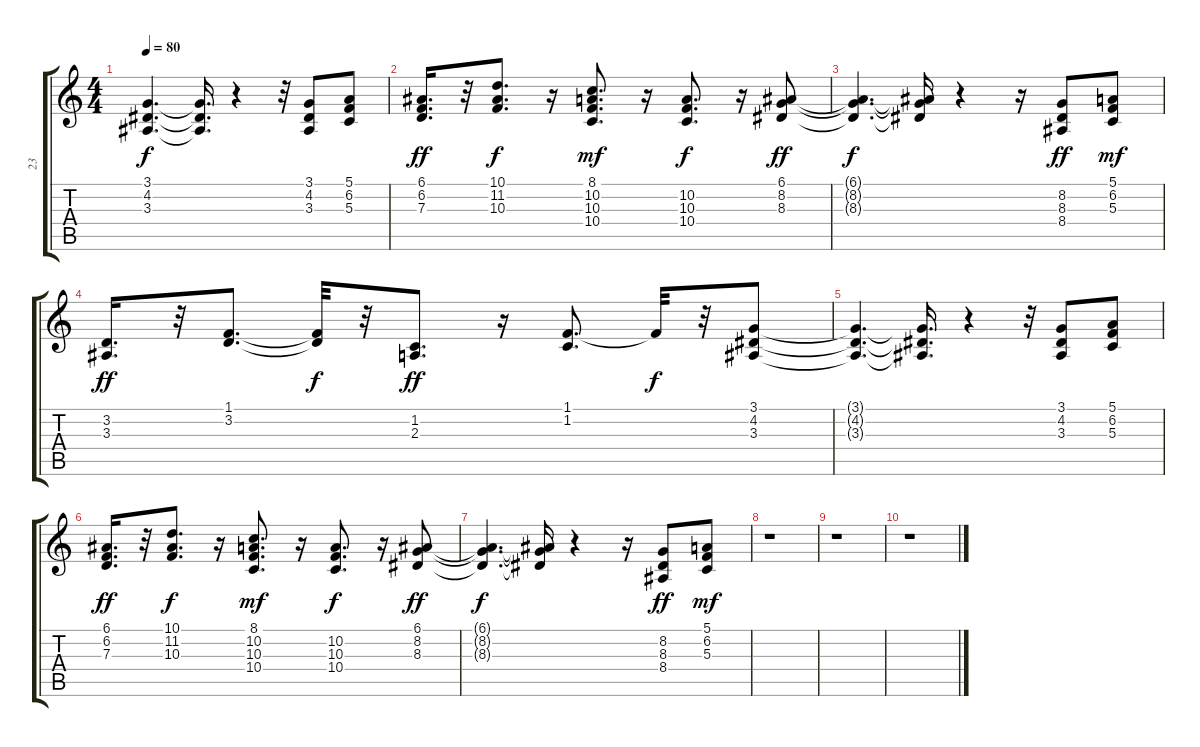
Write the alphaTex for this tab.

\track ("23" "23") {instrument harmonica}
\staff {score tabs}
\tuning (E4 B3 G3 D3 A2 E2) {hide}
\ts (4 4)
\tempo 80
\clef g2
\ks c
(3.1{t} 4.2{t} 3.3{t}).4{d dy f} (3.1{t} 4.2{t} 3.3{t}).16{d} r.4 r.32 (3.1 4.2 3.3).8 (5.1 6.2 5.3).8 |
(6.1 6.2 7.3).16{d dy ff} r.32 (10.1 11.2 10.3).8{d dy f} r.16 (8.1 10.2 10.3 10.4).8{d dy mf} r.16 (10.2 10.3 10.4).8{d dy f} r.16 (6.1 8.2 8.3).8{dy ff} |
(6.1{t} 8.2{t} 8.3{t}).4{d dy f} (6.1{t} 8.2{t} 8.3{t}).16 r.4 r.16 (8.2 8.3 8.4).8{dy ff} (5.1 6.2 5.3).8{dy mf} |
(3.2 3.3).16{d dy ff} r.32 (1.1 3.2).8{d} (1.1{t} 3.2{t}).32{dy f} r.32 (1.2 2.3).8{d dy ff} r.16 (1.1 1.2).8{d} 1.1{t}.32{dy f} r.32 (3.1 4.2 3.3).8 |
(3.1{t} 4.2{t} 3.3{t}).4{d} (3.1{t} 4.2{t} 3.3{t}).16{d} r.4 r.32 (3.1 4.2 3.3).8 (5.1 6.2 5.3).8 |
(6.1 6.2 7.3).16{d dy ff} r.32 (10.1 11.2 10.3).8{d dy f} r.16 (8.1 10.2 10.3 10.4).8{d dy mf} r.16 (10.2 10.3 10.4).8{d dy f} r.16 (6.1 8.2 8.3).8{dy ff} |
(6.1{t} 8.2{t} 8.3{t}).4{d dy f} (6.1{t} 8.2{t} 8.3{t}).16 r.4 r.16 (8.2 8.3 8.4).8{dy ff} (5.1 6.2 5.3).8{dy mf} |
r.1 |
r.1 |
r.1
